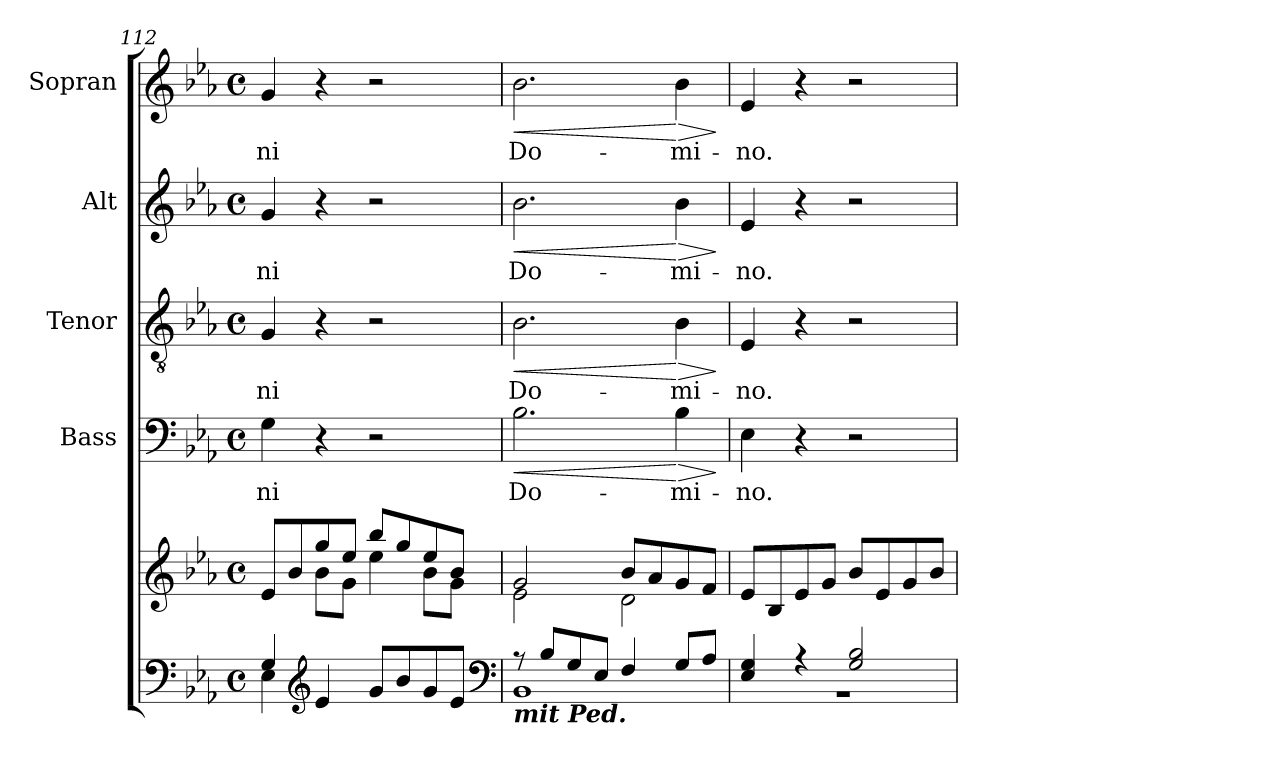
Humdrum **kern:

**kern	**kern	**kern	**text	**dynam	**kern	**text	**dynam	**kern	**text	**dynam	**kern	**text	**dynam
*part5	*part5	*part4	*part4	*part4	*part3	*part3	*part3	*part2	*part2	*part2	*part1	*part1	*part1
*staff6	*staff5	*staff4	*staff4	*staff4	*staff3	*staff3	*staff3	*staff2	*staff2	*staff2	*staff1	*staff1	*staff1
*	*	*I"Bass	*	*	*I"Tenor	*	*	*I"Alt	*	*	*I"Sopran	*	*
*	*	*I'B.	*	*	*I'T.	*	*	*I'A.	*	*	*I'S.	*	*
*clefF4	*clefG2	*clefF4	*	*	*clefGv2	*	*	*clefG2	*	*	*clefG2	*	*
*k[b-e-a-]	*k[b-e-a-]	*k[b-e-a-]	*	*	*k[b-e-a-]	*	*	*k[b-e-a-]	*	*	*k[b-e-a-]	*	*
*E-:	*E-:	*E-:	*	*	*E-:	*	*	*E-:	*	*	*E-:	*	*
*M4/4	*M4/4	*M4/4	*	*	*M4/4	*	*	*M4/4	*	*	*M4/4	*	*
*met(c)	*met(c)	*met(c)	*	*	*met(c)	*	*	*met(c)	*	*	*met(c)	*	*
=112	=112	=112	=112	=112	=112	=112	=112	=112	=112	=112	=112	=112	=112
*^	*^	*	*	*	*	*	*	*	*	*	*	*	*
!	!	!	!	!	!LO:LY:b	!	!	!LO:LY:b	!	!	!LO:LY:b	!	!	!LO:LY:b	!
4G/	4E-\	8e-/L	4ryy	4G\	-ni	.	4G/	-ni	.	4g/	-ni	.	4g/	-ni	.
.	.	8b-/	.	.	.	.	.	.	.	.	.	.	.	.	.
*clefG2	*	*	*	*	*	*	*	*	*	*	*	*	*	*	*
4e-/	2.ryy	8gg/	8b-\L	4r	.	.	4r	.	.	4r	.	.	4r	.	.
.	.	8ee-/J	8g\J	.	.	.	.	.	.	.	.	.	.	.	.
8g/L	.	8bb-/L	4ee-\	2r	.	.	2r	.	.	2r	.	.	2r	.	.
8b-/	.	8gg/	.	.	.	.	.	.	.	.	.	.	.	.	.
8g/	.	8ee-/	8b-\L	.	.	.	.	.	.	.	.	.	.	.	.
8e-/J	.	8b-/J	8g\J	.	.	.	.	.	.	.	.	.	.	.	.
*clefF4	*	*	*	*	*	*	*	*	*	*	*	*	*	*	*
=113	=113	=113	=113	=113	=113	=113	=113	=113	=113	=113	=113	=113	=113	=113	=113
!LO:TX:b:Bi:t=mit Ped.	!	!	!	!	!	!	!	!	!	!	!	!	!	!	!
!	!	!	!	!	!LO:LY:b	!LO:HP:b	!	!LO:LY:b	!LO:HP:b	!	!LO:LY:b	!LO:HP:b	!	!LO:LY:b	!LO:HP:b
8rA	1BB-	2g/	2e-\	2.B-\	Do-	<	2.B-\	Do-	<	2.b-\	Do-	<	2.b-\	Do-	<
8B-/L	.	.	.	.	.	.	.	.	.	.	.	.	.	.	.
8G/	.	.	.	.	.	.	.	.	.	.	.	.	.	.	.
8E-/J	.	.	.	.	.	.	.	.	.	.	.	.	.	.	.
4F/	.	8b-/L	2d\	.	.	.	.	.	.	.	.	.	.	.	.
.	.	8a-/	.	.	.	.	.	.	.	.	.	.	.	.	.
!	!	!	!	!	!LO:LY:b	!LO:HP:n=1:b	!	!LO:LY:b	!LO:HP:n=1:b	!	!LO:LY:b	!LO:HP:n=1:b	!	!LO:LY:b	!LO:HP:n=1:b
8G/L	.	8g/	.	4B-\	-mi-	[ >	4B-\	-mi-	[ >	4b-\	-mi-	[ >	4b-\	-mi-	[ >
8A-/J	.	8f/J	.	.	.	.	.	.	.	.	.	.	.	.	.
*v	*v	*	*	*	*	*	*	*	*	*	*	*	*	*	*
*	*v	*v	*	*	*	*	*	*	*	*	*	*	*	*
.	.	.	.	]	.	.	]	.	.	]	.	.	]
=114	=114	=114	=114	=114	=114	=114	=114	=114	=114	=114	=114	=114	=114
*^	*	*	*	*	*	*	*	*	*	*	*	*	*
!	!	!	!	!LO:LY:b	!	!	!LO:LY:b	!	!	!LO:LY:b	!	!	!LO:LY:b	!
4E-/ 4G/	1rBB	8e-/L	4E-\	-no.	.	4E-/	-no.	.	4e-/	-no.	.	4e-/	-no.	.
.	.	8B-/	.	.	.	.	.	.	.	.	.	.	.	.
4rG	.	8e-/	4r	.	.	4r	.	.	4r	.	.	4r	.	.
.	.	8g/J	.	.	.	.	.	.	.	.	.	.	.	.
2G/ 2B-/	.	8b-/L	2r	.	.	2r	.	.	2r	.	.	2r	.	.
.	.	8e-/	.	.	.	.	.	.	.	.	.	.	.	.
.	.	8g/	.	.	.	.	.	.	.	.	.	.	.	.
.	.	8b-/J	.	.	.	.	.	.	.	.	.	.	.	.
*v	*v	*	*	*	*	*	*	*	*	*	*	*	*	*
=	=	=	=	=	=	=	=	=	=	=	=	=	=
*-	*-	*-	*-	*-	*-	*-	*-	*-	*-	*-	*-	*-	*-
